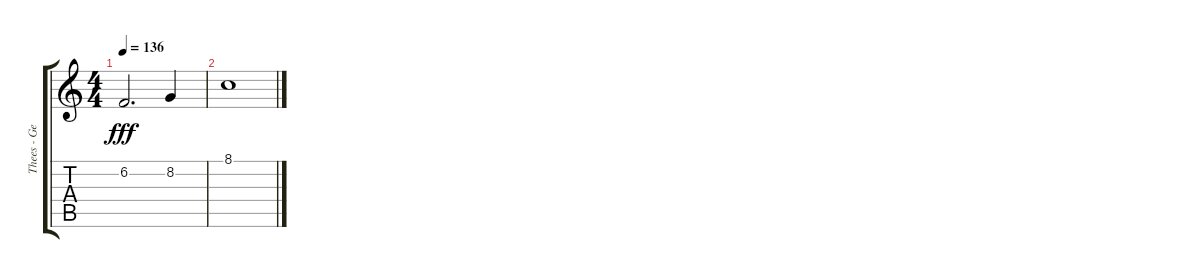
\track ("Thees - Gesang" "Thees - Ge") {instrument lead6voice}
\staff {score tabs}
\tuning (E4 B3 G3 D3 A2 E2) {hide}
\ts (4 4)
\tempo 136
\clef g2
\ks c
6.2.2{d dy fff} 8.2.4 |
8.1.1
